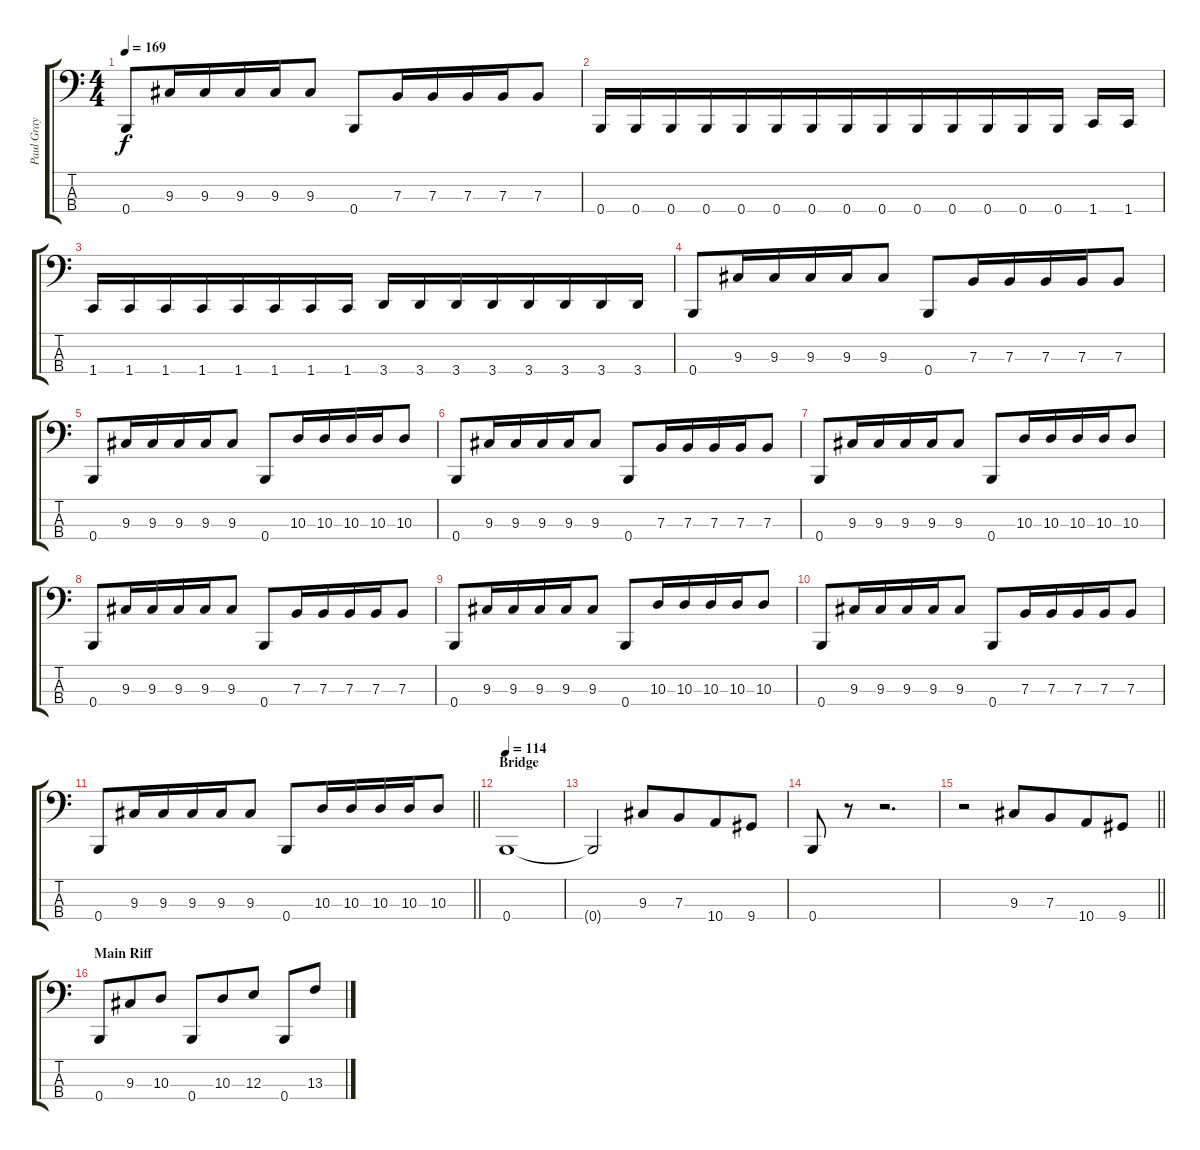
\track ("Paul Gray" "Paul Gray") {instrument electricbassfinger}
\staff {score tabs}
\tuning (D2 A1 E1 B0) {hide}
\ts (4 4)
\tempo 169
\clef f4
\ks c
0.4.8{dy f} 9.3.16 9.3.16{beam merge} 9.3.16 9.3.16 9.3.8{beam split} 0.4.8 7.3.16 7.3.16{beam merge} 7.3.16 7.3.16 7.3.8 |
0.4.16 0.4.16 0.4.16 0.4.16{beam merge} 0.4.16 0.4.16 0.4.16 0.4.16{beam merge} 0.4.16 0.4.16 0.4.16 0.4.16{beam merge} 0.4.16 0.4.16{beam split} 1.4.16 1.4.16 |
1.4.16 1.4.16 1.4.16 1.4.16{beam merge} 1.4.16 1.4.16 1.4.16 1.4.16{beam split} 3.4.16 3.4.16 3.4.16 3.4.16{beam merge} 3.4.16 3.4.16 3.4.16 3.4.16 |
0.4.8 9.3.16 9.3.16{beam merge} 9.3.16 9.3.16 9.3.8{beam split} 0.4.8 7.3.16 7.3.16{beam merge} 7.3.16 7.3.16 7.3.8 |
0.4.8 9.3.16 9.3.16{beam merge} 9.3.16 9.3.16 9.3.8{beam split} 0.4.8 10.3.16 10.3.16{beam merge} 10.3.16 10.3.16 10.3.8 |
0.4.8 9.3.16 9.3.16{beam merge} 9.3.16 9.3.16 9.3.8{beam split} 0.4.8 7.3.16 7.3.16{beam merge} 7.3.16 7.3.16 7.3.8 |
0.4.8 9.3.16 9.3.16{beam merge} 9.3.16 9.3.16 9.3.8{beam split} 0.4.8 10.3.16 10.3.16{beam merge} 10.3.16 10.3.16 10.3.8 |
0.4.8 9.3.16 9.3.16{beam merge} 9.3.16 9.3.16 9.3.8{beam split} 0.4.8 7.3.16 7.3.16{beam merge} 7.3.16 7.3.16 7.3.8 |
0.4.8 9.3.16 9.3.16{beam merge} 9.3.16 9.3.16 9.3.8{beam split} 0.4.8 10.3.16 10.3.16{beam merge} 10.3.16 10.3.16 10.3.8 |
0.4.8 9.3.16 9.3.16{beam merge} 9.3.16 9.3.16 9.3.8{beam split} 0.4.8 7.3.16 7.3.16{beam merge} 7.3.16 7.3.16 7.3.8 |
\barLineRight lightlight
0.4.8 9.3.16 9.3.16{beam merge} 9.3.16 9.3.16 9.3.8{beam split} 0.4.8 10.3.16 10.3.16{beam merge} 10.3.16 10.3.16 10.3.8 |
\section ("" "Bridge")
\tempo 114
0.4.1 |
0.4{t}.2 9.3.8 7.3.8{beam merge} 10.4.8 9.4.8 |
0.4.8 r.8 r.2{d} |
\barLineRight lightlight
r.2 9.3.8 7.3.8{beam merge} 10.4.8 9.4.8 |
\section ("" "Main Riff")
0.4.8 9.3.8{beam merge} 10.3.8{beam split} 0.4.8{beam merge} 10.3.8 12.3.8{beam split} 0.4.8 13.3.8
